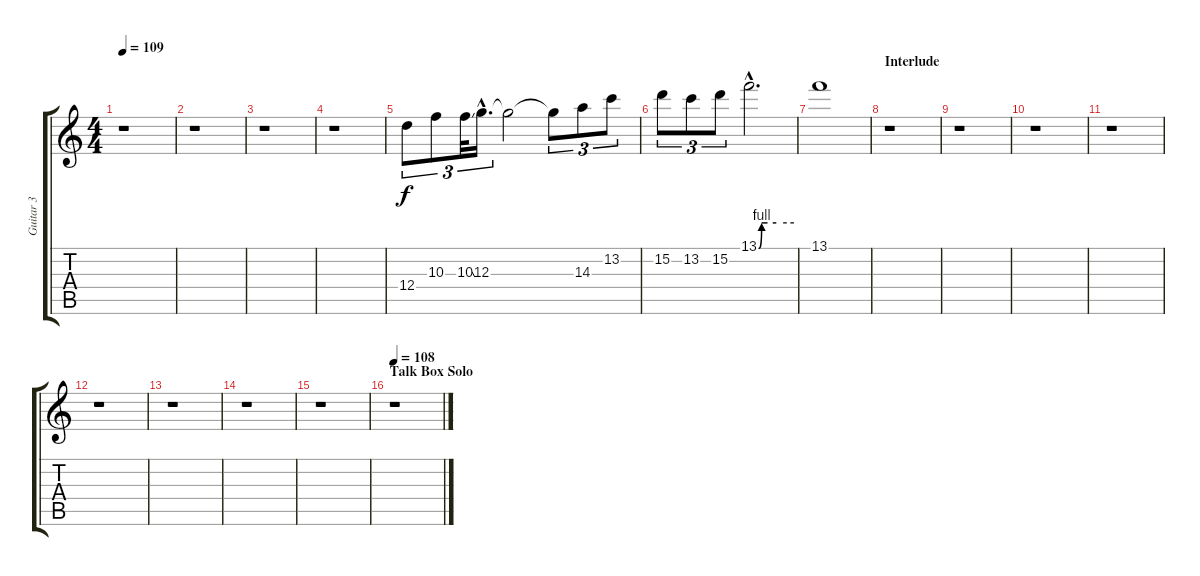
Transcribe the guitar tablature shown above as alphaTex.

\track ("Guitar 3" "Guitar 3") {instrument electricguitarjazz}
\staff {score tabs}
\tuning (E4 B3 G3 D3 A2 E2) {hide}
\ts (4 4)
\tempo 109
\clef g2
\ks c
r.1{dy f} |
r.1 |
r.1 |
r.1 |
12.4.8{tu (3 2) volume 7} 10.3.8{tu (3 2)} 10.3{ss}.32{tu (3 2)} 12.3{hac}.16{d tu (3 2)} 12.3{t}.2 12.3{t}.8{tu (3 2)} 14.3.8{tu (3 2)} 13.2.8{tu (3 2)} |
15.2.8{tu (3 2)} 13.2.8{tu (3 2)} 15.2.8{tu (3 2)} 13.1{be (custom 0 0 5 4 15 4 30 4 60 4) hac}.2{d} |
13.1.1 |
\section ("" "Interlude")
r.1 |
r.1 |
r.1 |
r.1 |
r.1 |
r.1 |
r.1 |
r.1 |
\section ("" "Talk Box Solo")
\tempo 108
r.1
